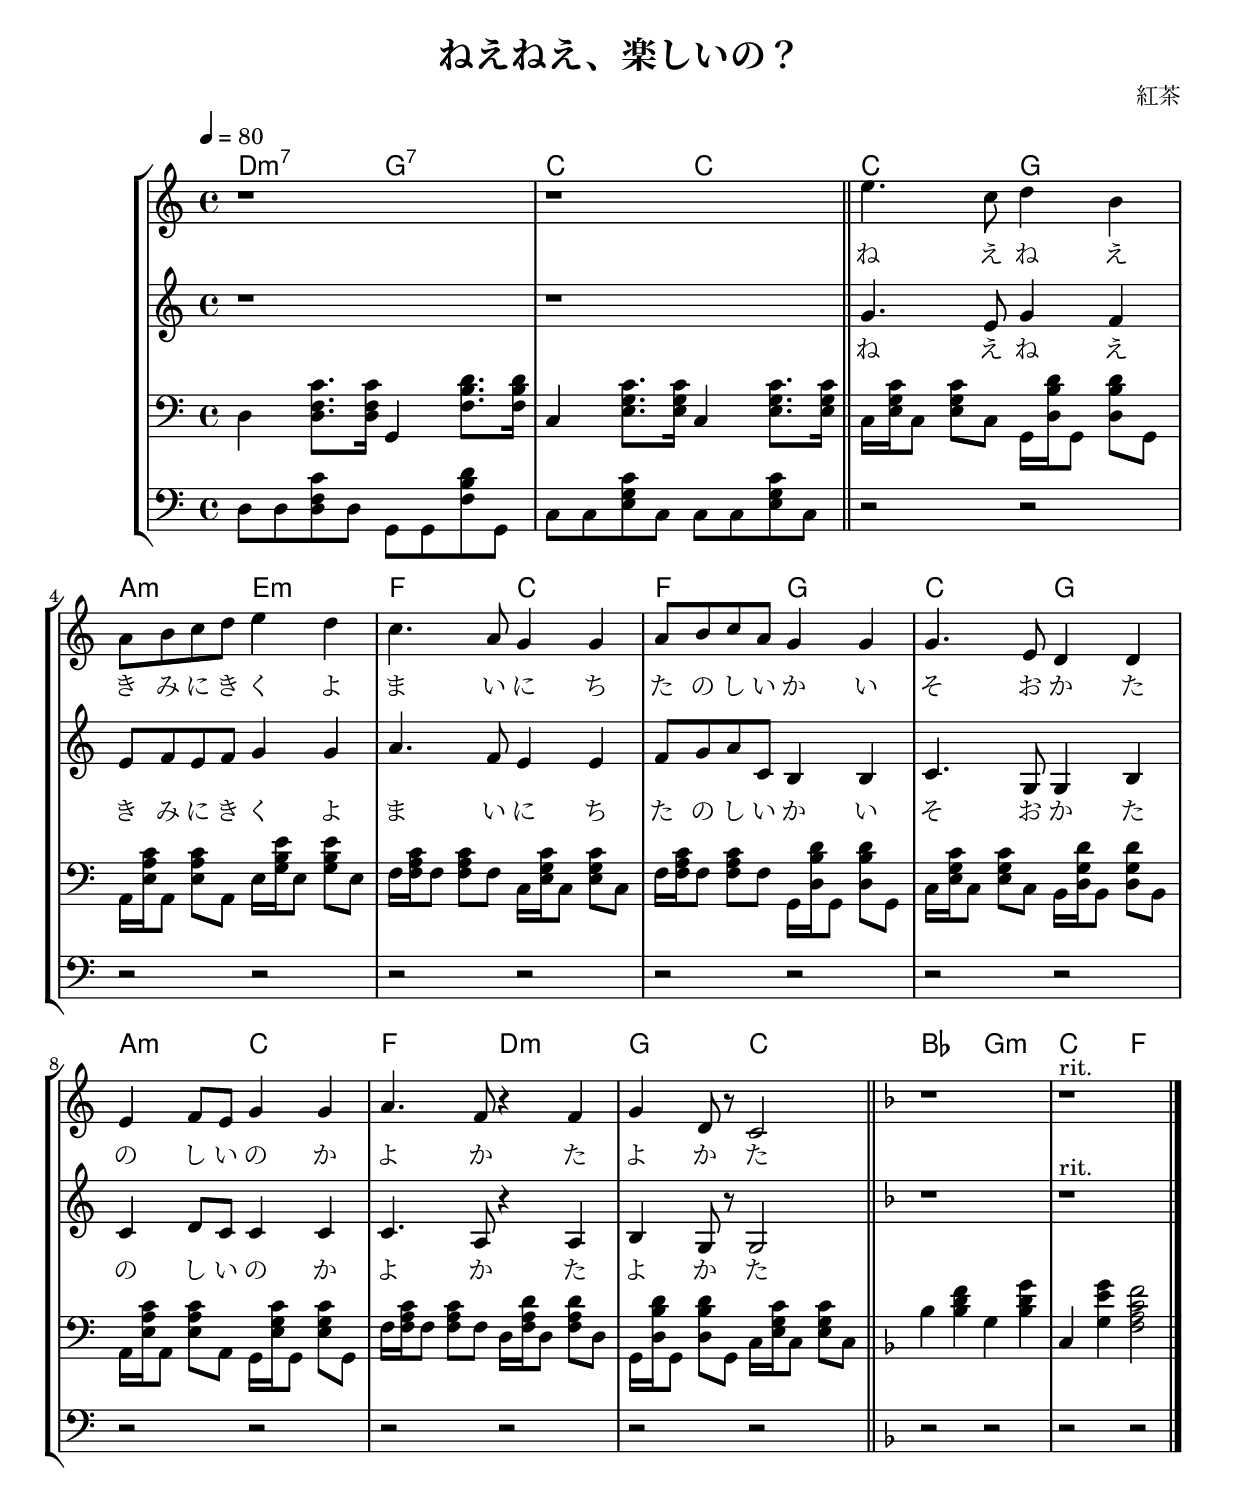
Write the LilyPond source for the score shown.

\version "2.12.1"

\header {
	title = \markup {ねえねえ、楽しいの？}
	composer = \markup \center-column {紅茶}
}

harmony = \chordmode {
	d2:min7 g:7 c c 

	c g a:m e:m f c f g c g a:m c f d:m g c 

	bes g:m c f 
}

melody = {
	\key c \major
	\tempo 4 = 80
	r1 | r1   
	\set Staff.midiInstrument = #"fss0.42"
	e''4.  c''8  d''4  b'4 
	a'8  b'8  c''8  d''8  e''4  d''4 
	c''4.  a'8  g'4  g'4 
	a'8  b'8  c''8  a'8  g'4  g'4 
	g'4.  e'8  d'4  d'4 
	e'4  f'8  e'8  g'4  g'4 
	a'4.  f'8  r4  f'4 
	g'4  d'8  r8  c'2
	\key f \major
	r1 | r1^"rit." \bar "|."
}

words = \lyricmode {
	
	ね  え  ね  え  き  み  に  き  く  よ  ま  い  に  ち  た  の  し  い  か  い  そ  お  か  た  の  し  い  の  か  よ  か  た  よ  か  た  
	
}

secondmelody = {
	\key c \major
	\tempo 4 = 80
	r1 | r1   
	\set Staff.midiInstrument = #"fss0.42"
	g'4.  e'8  g'4  f'4 
	e'8  f'8  e'8  f'8  g'4  g'4 
	a'4.  f'8  e'4  e'4 
	f'8  g'8  a'8  c'8  b4  b4 
	c'4.  g8  g4  b4 
	c'4  d'8  c'8  c'4  c'4 
	c'4.  a8  r4  a4 
	b4  g8  r8  g2
	\key f \major
	r1 | r1^"rit." \bar "|."
}

secondwords = \lyricmode {
	
	ね  え  ね  え  き  み  に  き  く  よ  ま  い  に  ち  た  の  し  い  か  い  そ  お  か  た  の  し  い  の  か  よ  か  た  よ  か  た  
	
}

tempochange = {
	\tempo 4 = 80
	r1 | r1 \bar "||"
	\tempo 4 = 80
	r1 | r1 | r1 | r1 | r1 | r1 | r1 | r1 \bar "||"
	\tempo 4 = 80
	r1 | \tempo 4 = 60 r2 \tempo 4 = 53 r2 \bar "|."
}

mainacc = {
	\clef bass
	\set Staff.midiInstrument = #"Choir Aahs"
	\key c \major
	\tempo 4 = 80
	d4 <d f c'>8. <d f c'>16
	g,4 <f b d'>8. <f b d'>16
	c4 <e g c'>8. <e g c'>16
	c4 <e g c'>8. <e g c'>16
	\bar "||"

	\set Staff.midiInstrument = #"Choir Aahs"
	c16 <e g c'>16 c8 <e g c'>8 c8
	g,16 <d b d'>16 g,8 <d b d'>8 g,8
	a,16 <e a c'>16 a,8 <e a c'>8 a,8
	e16 <g b e'>16 e8 <g b e'>8 e8
	f16 <f a c'>16 f8 <f a c'>8 f8
	c16 <e g c'>16 c8 <e g c'>8 c8
	f16 <f a c'>16 f8 <f a c'>8 f8
	g,16 <d b d'>16 g,8 <d b d'>8 g,8
	c16 <e g c'>16 c8 <e g c'>8 c8
	b,16 <d g d'>16 b,8 <d g d'>8 b,8
	a,16 <e a c'>16 a,8 <e a c'>8 a,8
	g,16 <e g c'>16 g,8 <e g c'>8 g,8
	f16 <f a c'>16 f8 <f a c'>8 f8
	d16 <f a d'>16 d8 <f a d'>8 d8
	g,16 <d b d'>16 g,8 <d b d'>8 g,8
	c16 <e g c'>16 c8 <e g c'>8 c8
	\bar "||"

	\set Staff.midiInstrument = #"String Ensemble 1"
	\key f \major
	bes4 <bes d' f'>4
	g4 <bes d' g'>4
	c4 <g e' g'>4
	<f a c' f'>2
	\bar "|."
}

subacc = {
	\clef bass
	\set Staff.midiInstrument = #"Timpani"
	\key c \major
	\tempo 4 = 80
	d8 d8 <d f c'>8 d8
	g,8 g,8 <f b d'>8 g,8
	c8 c8 <e g c'>8 c8
	c8 c8 <e g c'>8 c8
	\bar "||"

	\set Staff.midiInstrument = #"Pizzicato Strings"
	r2
	r2
	r2
	r2
	r2
	r2
	r2
	r2
	r2
	r2
	r2
	r2
	r2
	r2
	r2
	r2
	\bar "||"

	\set Staff.midiInstrument = #"Pizzicato Strings"
	\key f \major
	r2
	r2
	r2
	r2
	\bar "|."
}

percA = {
	\drummode {
	\times 16/12{ hh8. hh8. hh8. hh8. } |\times 16/12{ r8. hh4 hh8 hh8. } \bar "||"
	r1 |r1 |r1 |r1 |r1 |r1 |r1 |r1 \bar "||"
	r1 |r1 \bar "|."
	}
}

percB = {
	\drummode {
	\times 16/12{ r8. sn4. sn8. } |\times 16/12{ sn16 sn4 r16 sn8 sn4 } \bar "||"
	r1 |r1 |r1 |r1 |r1 |r1 |r1 |r1 \bar "||"
	r1 |r1 \bar "|."
	}
}

percC = {
	\drummode {
	\times 16/12{ bd4 r16 bd16 bd4. } |\times 16/12{ r8 bd16 bd8 bd16 bd8 bd16 bd8 bd16 } \bar "||"
	r1 |r1 |r1 |r1 |r1 |r1 |r1 |r1 \bar "||"
	r1 |r1 \bar "|."
	}
}

percD = {
	\drummode {
	\times 16/12{ r8 hhp8. hhp8. hhp8. hhp16 } |\times 16/12{ r4 r16 hhp4 r16 hhp8 } \bar "||"
	r1 |r1 |r1 |r1 |r1 |r1 |r1 |r1 \bar "||"
	r1 |r1 \bar "|."
	}
}

percE = {
	\drummode {
	\times 16/12{ r2. } |\times 16/12{ r2 r8. hho16 } \bar "||"
	r1 |r1 |r1 |r1 |r1 |r1 |r1 |r1 \bar "||"
	r1 |r1 \bar "|."
	}
}

\score {
	<<
		\new StaffGroup <<
			\new ChordNames {\harmony}
			\new Voice = "melody" {\melody}
			\new Lyrics \lyricsto "melody" \words
			\new Voice = "secondmelody" {\secondmelody}
			\new Lyrics \lyricsto "secondmelody" \secondwords
			\new Staff = "mainacc" {\mainacc}
			\new Staff = "subacc" {\subacc}
		>>
	>>
	\layout { }
}
